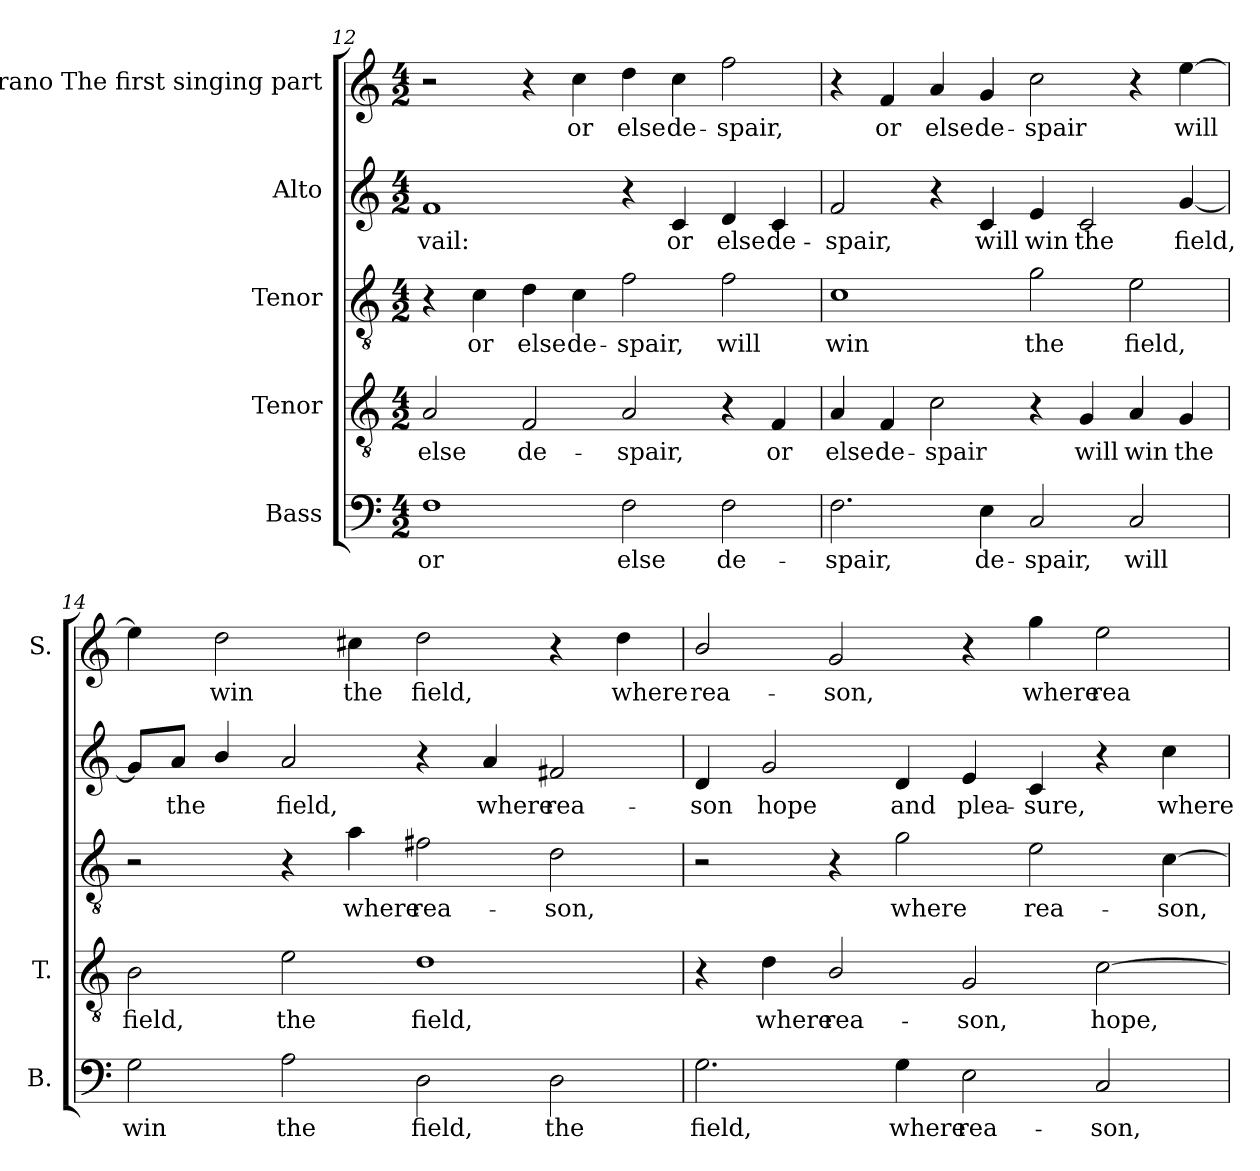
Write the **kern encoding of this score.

**kern	**text	**kern	**text	**kern	**text	**kern	**text	**kern	**text
*part5	*part5	*part4	*part4	*part3	*part3	*part2	*part2	*part1	*part1
*staff5	*staff5	*staff4	*staff4	*staff3	*staff3	*staff2	*staff2	*staff1	*staff1
*I"Bass	*	*I"Tenor	*	*I"Tenor	*	*I"Alto	*	*I"Soprano The first singing part	*
*I'B.	*	*I'T.	*	*	*	*	*	*I'S.	*
!!LO:LB:g=z
*clefF4	*	*clefGv2	*	*clefGv2	*	*clefG2	*	*clefG2	*
*	*	*ITrd7c12	*	*ITrd7c12	*	*ITrd7c12	*	*	*
*k[]	*	*k[]	*	*k[]	*	*k[]	*	*k[]	*
*C:	*	*C:	*	*C:	*	*C:	*	*C:	*
*M4/2	*	*M4/2	*	*M4/2	*	*M4/2	*	*M4/2	*
=12	=12	=12	=12	=12	=12	=12	=12	=12	=12
!	!LO:LY:b:color=#000000	!	!	!	!	!	!	!	!
!	!	!	!LO:LY:b:color=#000000	!	!	!	!	!	!
!	!	!	!	!	!	!	!LO:LY:b:color=#000000	!	!
1Fi	or	2AAi/	else	4r	.	1Fi	-vail:	2r	.
!	!	!	!	!	!LO:LY:b:color=#000000	!	!	!	!
.	.	.	.	4Ci\	or	.	.	.	.
!	!	!	!LO:LY:b:color=#000000	!	!	!	!	!	!
!	!	!	!	!	!LO:LY:b:color=#000000	!	!	!	!
.	.	2FFi/	de-	4Di\	else	.	.	4r	.
!	!	!	!	!	!LO:LY:b:color=#000000	!	!	!	!
!	!	!	!	!	!	!	!	!	!LO:LY:b:color=#000000
.	.	.	.	4Ci\	de-	.	.	4cci\	or
!	!LO:LY:b:color=#000000	!	!	!	!	!	!	!	!
!	!	!	!LO:LY:b:color=#000000	!	!	!	!	!	!
!	!	!	!	!	!LO:LY:b:color=#000000	!	!	!	!
!	!	!	!	!	!	!	!	!	!LO:LY:b:color=#000000
2Fi\	else	2AAi/	-spair,	2Fi\	-spair,	4r	.	4ddi\	else
!	!	!	!	!	!	!	!LO:LY:b:color=#000000	!	!
!	!	!	!	!	!	!	!	!	!LO:LY:b:color=#000000
.	.	.	.	.	.	4Ci/	or	4cci\	de-
!	!LO:LY:b:color=#000000	!	!	!	!	!	!	!	!
!	!	!	!	!	!LO:LY:b:color=#000000	!	!	!	!
!	!	!	!	!	!	!	!LO:LY:b:color=#000000	!	!
!	!	!	!	!	!	!	!	!	!LO:LY:b:color=#000000
2Fi\	de-	4r	.	2Fi\	will	4Di/	else	2ffi\	-spair,
!	!	!	!LO:LY:b:color=#000000	!	!	!	!	!	!
!	!	!	!	!	!	!	!LO:LY:b:color=#000000	!	!
.	.	4FFi/	or	.	.	4Ci/	de-	.	.
=13	=13	=13	=13	=13	=13	=13	=13	=13	=13
!	!LO:LY:b:color=#000000	!	!	!	!	!	!	!	!
!	!	!	!LO:LY:b:color=#000000	!	!	!	!	!	!
!	!	!	!	!	!LO:LY:b:color=#000000	!	!	!	!
!	!	!	!	!	!	!	!LO:LY:b:color=#000000	!	!
2.Fi\	-spair,	4AAi/	else	1Ci	win	2Fi/	-spair,	4r	.
!	!	!	!LO:LY:b:color=#000000	!	!	!	!	!	!
!	!	!	!	!	!	!	!	!	!LO:LY:b:color=#000000
.	.	4FFi/	de-	.	.	.	.	4fi/	or
!	!	!	!LO:LY:b:color=#000000	!	!	!	!	!	!
!	!	!	!	!	!	!	!	!	!LO:LY:b:color=#000000
.	.	2Ci\	-spair	.	.	4r	.	4ai/	else
!	!LO:LY:b:color=#000000	!	!	!	!	!	!	!	!
!	!	!	!	!	!	!	!LO:LY:b:color=#000000	!	!
!	!	!	!	!	!	!	!	!	!LO:LY:b:color=#000000
4Ei\	de-	.	.	.	.	4Ci/	will	4gi/	de-
!	!LO:LY:b:color=#000000	!	!	!	!	!	!	!	!
!	!	!	!	!	!LO:LY:b:color=#000000	!	!	!	!
!	!	!	!	!	!	!	!LO:LY:b:color=#000000	!	!
!	!	!	!	!	!	!	!	!	!LO:LY:b:color=#000000
2Ci/	-spair,	4r	.	2Gi\	the	4Ei/	win	2cci\	-spair
!	!	!	!LO:LY:b:color=#000000	!	!	!	!	!	!
!	!	!	!	!	!	!	!LO:LY:b:color=#000000	!	!
.	.	4GGi/	will	.	.	2Ci/	the	.	.
!	!LO:LY:b:color=#000000	!	!	!	!	!	!	!	!
!	!	!	!LO:LY:b:color=#000000	!	!	!	!	!	!
!	!	!	!	!	!LO:LY:b:color=#000000	!	!	!	!
2Ci/	will	4AAi/	win	2Ei\	field,	.	.	4r	.
!	!	!	!LO:LY:b:color=#000000	!	!	!	!	!	!
!	!	!	!	!	!	!	!LO:LY:b:color=#000000	!	!
!	!	!	!	!	!	!	!	!	!LO:LY:b:color=#000000
.	.	4GGi/	the	.	.	[4Gi/	field,	[4eei\	will
=14	=14	=14	=14	=14	=14	=14	=14	=14	=14
!	!LO:LY:b:color=#000000	!	!	!	!	!	!	!	!
!	!	!	!LO:LY:b:color=#000000	!	!	!	!	!	!
2Gi\	win	2BBi\	field,	2r	.	8Gi/L]	.	4eei\]	.
!	!	!	!	!	!	!	!LO:LY:b:color=#000000	!	!
.	.	.	.	.	.	8Ai/J	the	.	.
!	!	!	!	!	!	!	!	!	!LO:LY:b:color=#000000
.	.	.	.	.	.	4Bi/	.	2ddi\	win
!	!LO:LY:b:color=#000000	!	!	!	!	!	!	!	!
!	!	!	!LO:LY:b:color=#000000	!	!	!	!	!	!
!	!	!	!	!	!	!	!LO:LY:b:color=#000000	!	!
2Ai\	the	2Ei\	the	4r	.	2Ai/	field,	.	.
!	!	!	!	!	!LO:LY:b:color=#000000	!	!	!	!
!	!	!	!	!	!	!	!	!	!LO:LY:b:color=#000000
.	.	.	.	4Ai\	where	.	.	4cc#Xi\	the
!	!LO:LY:b:color=#000000	!	!	!	!	!	!	!	!
!	!	!	!LO:LY:b:color=#000000	!	!	!	!	!	!
!	!	!	!	!	!LO:LY:b:color=#000000	!	!	!	!
!	!	!	!	!	!	!	!	!	!LO:LY:b:color=#000000
2Di\	field,	1Di	field,	2F#Xi\	rea-	4r	.	2ddi\	field,
!	!	!	!	!	!	!	!LO:LY:b:color=#000000	!	!
.	.	.	.	.	.	4Ai/	where	.	.
!	!LO:LY:b:color=#000000	!	!	!	!	!	!	!	!
!	!	!	!	!	!LO:LY:b:color=#000000	!	!	!	!
!	!	!	!	!	!	!	!LO:LY:b:color=#000000	!	!
2Di\	the	.	.	2Di\	-son,	2F#Xi/	rea-	4r	.
!	!	!	!	!	!	!	!	!	!LO:LY:b:color=#000000
.	.	.	.	.	.	.	.	4ddi\	where
!!LO:LB:g=z
=15	=15	=15	=15	=15	=15	=15	=15	=15	=15
!	!LO:LY:b:color=#000000	!	!	!	!	!	!	!	!
!	!	!	!	!	!	!	!LO:LY:b:color=#000000	!	!
!	!	!	!	!	!	!	!	!	!LO:LY:b:color=#000000
2.Gi\	field,	4r	.	2r	.	4Di/	-son	2bi/	rea-
!	!	!	!LO:LY:b:color=#000000	!	!	!	!	!	!
!	!	!	!	!	!	!	!LO:LY:b:color=#000000	!	!
.	.	4Di\	where	.	.	2Gi/	hope	.	.
!	!	!	!LO:LY:b:color=#000000	!	!	!	!	!	!
!	!	!	!	!	!	!	!	!	!LO:LY:b:color=#000000
.	.	2BBi/	rea-	4r	.	.	.	2gi/	-son,
!	!LO:LY:b:color=#000000	!	!	!	!	!	!	!	!
!	!	!	!	!	!LO:LY:b:color=#000000	!	!	!	!
!	!	!	!	!	!	!	!LO:LY:b:color=#000000	!	!
4Gi\	where	.	.	2Gi\	where	4Di/	and	.	.
!	!LO:LY:b:color=#000000	!	!	!	!	!	!	!	!
!	!	!	!LO:LY:b:color=#000000	!	!	!	!	!	!
!	!	!	!	!	!	!	!LO:LY:b:color=#000000	!	!
2Ei\	rea-	2GGi/	-son,	.	.	4Ei/	plea-	4r	.
!	!	!	!	!	!LO:LY:b:color=#000000	!	!	!	!
!	!	!	!	!	!	!	!LO:LY:b:color=#000000	!	!
!	!	!	!	!	!	!	!	!	!LO:LY:b:color=#000000
.	.	.	.	2Ei\	rea-	4Ci/	-sure,	4ggi\	where
!	!LO:LY:b:color=#000000	!	!	!	!	!	!	!	!
!	!	!	!LO:LY:b:color=#000000	!	!	!	!	!	!
!	!	!	!	!	!	!	!	!	!LO:LY:b:color=#000000
2Ci/	-son,	[2Ci\	hope,	.	.	4r	.	2eei\	rea-
!	!	!	!	!	!LO:LY:b:color=#000000	!	!	!	!
!	!	!	!	!	!	!	!LO:LY:b:color=#000000	!	!
.	.	.	.	[4Ci\	-son,	4ci\	where	.	.
=	=	=	=	=	=	=	=	=	=
*-	*-	*-	*-	*-	*-	*-	*-	*-	*-
